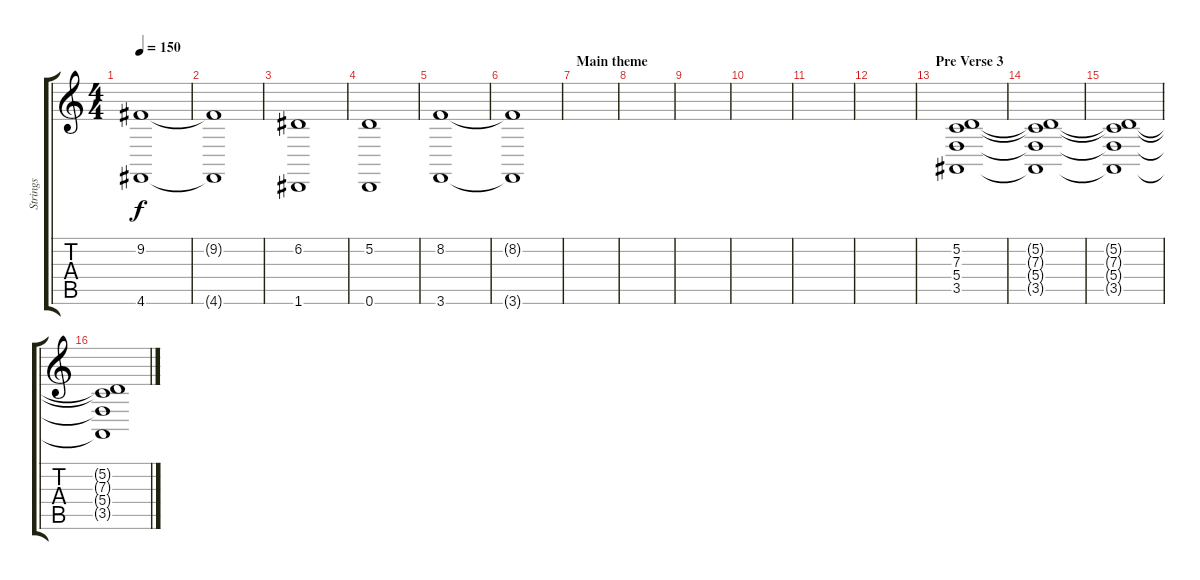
\track ("Strings" "Strings") {instrument stringensemble1}
\staff {score tabs}
\tuning (D4 A3 F3 C3 G2 D2) {hide}
\ts (4 4)
\tempo 150
\clef g2
\ks c
(9.2 4.6).1{dy f} |
(9.2{t} 4.6{t}).1 |
(6.2 1.6).1 |
(5.2 0.6).1 |
(8.2 3.6).1 |
(8.2{t} 3.6{t}).1 |
\section ("" "Main theme")
|
|
|
|
|
|
\section ("" "Pre Verse 3")
(5.2 7.3 5.4 3.5).1 |
(5.2{t} 7.3{t} 5.4{t} 3.5{t}).1 |
(5.2{t} 7.3{t} 5.4{t} 3.5{t}).1 |
(5.2{t} 7.3{t} 5.4{t} 3.5{t}).1
